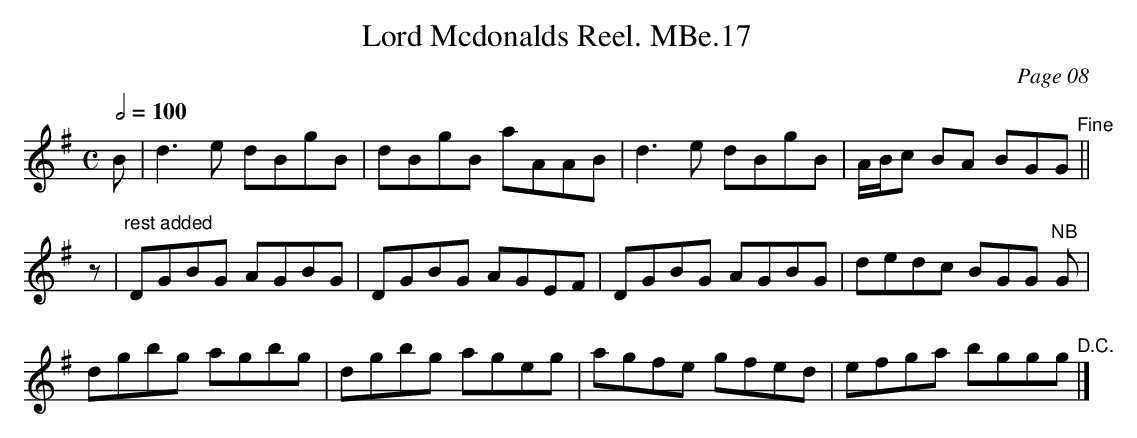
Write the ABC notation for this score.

X:1
C:Page 08
T:Lord Mcdonalds Reel. MBe.17
M:C
L:1/8
Q:1/2=100
K:G
B|d3 e dBgB|dBgB aAAB|d3 e dBgB|A/B/c BA BGG"^Fine"||
z|"^rest added"DGBG AGBG|DGBG AGEF|DGBG AGBG|dedc BGG "^NB"G|
dgbg agbg|dgbg ageg|agfe gfed|efga bggg"^D.C."|]
